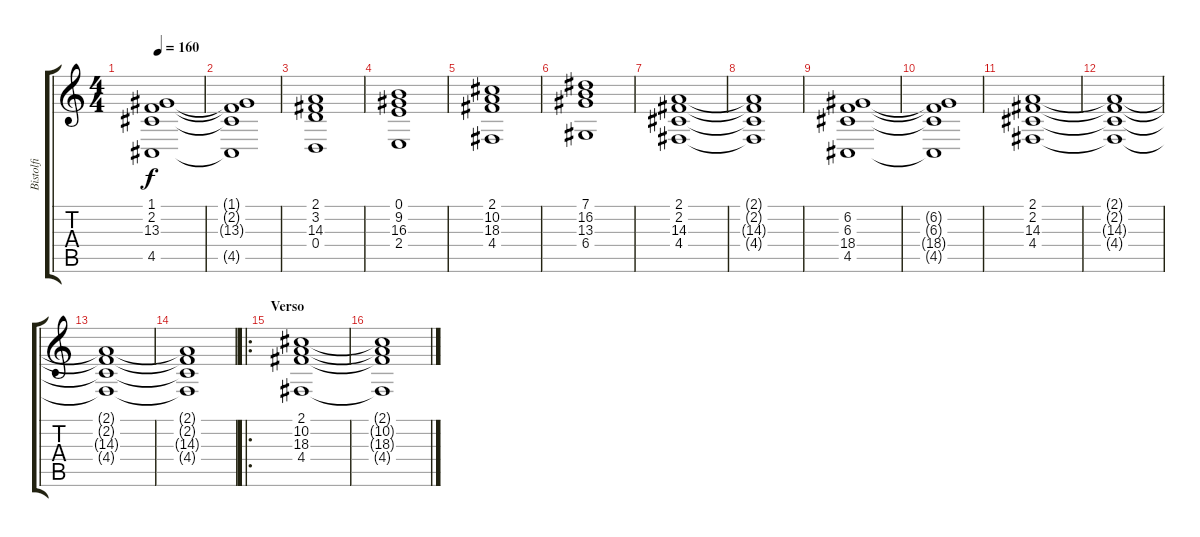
\track ("Bistolfi" "Bistolfi") {instrument stringensemble1}
\staff {score tabs}
\tuning (E4 B3 G3 D3 A2 E2) {hide}
\ts (4 4)
\tempo 160
\clef g2
\ks c
(1.1 2.2 13.3 4.5).1{dy f} |
(1.1{t} 2.2{t} 13.3{t} 4.5{t}).1 |
(2.1 3.2 14.3 0.4).1 |
(0.1 9.2 16.3 2.4).1 |
(2.1 10.2 18.3 4.4).1 |
(7.1 16.2 13.3 6.4).1 |
(2.1 2.2 14.3 4.4).1 |
(2.1{t} 2.2{t} 14.3{t} 4.4{t}).1 |
(6.2 6.3 18.4 4.5).1 |
(6.2{t} 6.3{t} 18.4{t} 4.5{t}).1 |
(2.1 2.2 14.3 4.4).1{instrument stringensemble1} |
(2.1{t} 2.2{t} 14.3{t} 4.4{t}).1 |
(2.1{t} 2.2{t} 14.3{t} 4.4{t}).1 |
(2.1{t} 2.2{t} 14.3{t} 4.4{t}).1 |
\ro
\section ("" "Verso")
(2.1 10.2 18.3 4.4).1 |
(2.1{t} 10.2{t} 18.3{t} 4.4{t}).1
